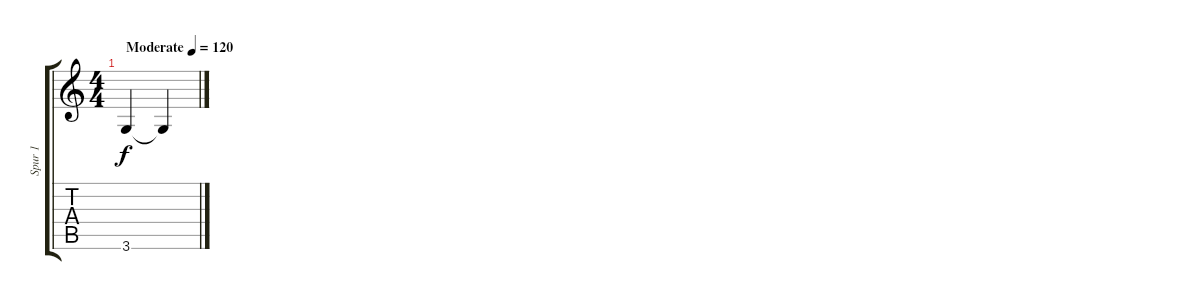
\track ("Spur 1" "Spur 1") {instrument acousticguitarsteel}
\staff {score tabs}
\tuning (E4 B3 G3 D3 A2 E2) {hide}
\ts (4 4)
\tempo (120 "Moderate")
\clef g2
\ks c
3.6.4{dy f instrument acousticguitarsteel} 3.6{t}.4
